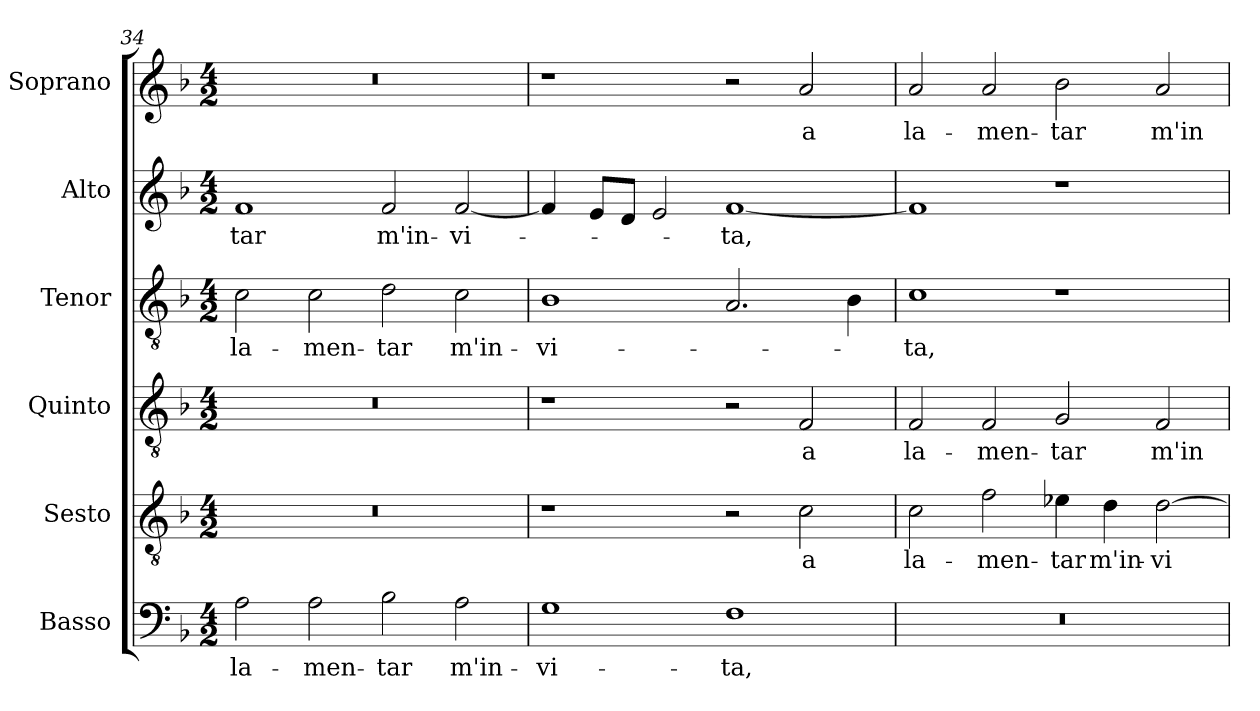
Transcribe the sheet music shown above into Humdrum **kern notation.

**kern	**text	**kern	**text	**kern	**text	**kern	**text	**kern	**text	**kern	**text
*part6	*part6	*part5	*part5	*part4	*part4	*part3	*part3	*part2	*part2	*part1	*part1
*staff6	*staff6	*staff5	*staff5	*staff4	*staff4	*staff3	*staff3	*staff2	*staff2	*staff1	*staff1
*I"Basso	*	*I"Sesto	*	*I"Quinto	*	*I"Tenor	*	*I"Alto	*	*I"Soprano	*
*	*	*I'T.	*	*I'T.	*	*I'T.	*	*I'A.	*	*I'Sop.	*
!!LO:LB:g=z
*clefF4	*	*clefGv2	*	*clefGv2	*	*clefGv2	*	*clefG2	*	*clefG2	*
*	*	*ITrd7c12	*	*ITrd7c12	*	*ITrd7c12	*	*	*	*	*
*k[b-]	*	*k[b-]	*	*k[b-]	*	*k[b-]	*	*k[b-]	*	*k[b-]	*
*F:	*	*F:	*	*F:	*	*F:	*	*F:	*	*F:	*
*M4/2	*	*M4/2	*	*M4/2	*	*M4/2	*	*M4/2	*	*M4/2	*
=34	=34	=34	=34	=34	=34	=34	=34	=34	=34	=34	=34
!	!LO:LY:b:color=#000000	!LO:N:vis=1	!	!LO:N:vis=1	!	!	!	!	!	!	!
!	!	!	!	!	!	!	!LO:LY:b:color=#000000	!	!	!	!
!	!	!	!	!	!	!	!	!	!LO:LY:b:color=#000000	!LO:N:vis=1	!
2Ai\	la-	0r	.	0r	.	2Ci\	la-	1fi	-tar	0r	.
!	!LO:LY:b:color=#000000	!	!	!	!	!	!	!	!	!	!
!	!	!	!	!	!	!	!LO:LY:b:color=#000000	!	!	!	!
2Ai\	-men-	.	.	.	.	2Ci\	-men-	.	.	.	.
!	!LO:LY:b:color=#000000	!	!	!	!	!	!	!	!	!	!
!	!	!	!	!	!	!	!LO:LY:b:color=#000000	!	!	!	!
!	!	!	!	!	!	!	!	!	!LO:LY:b:color=#000000	!	!
2B-i\	-tar	.	.	.	.	2Di\	-tar	2fi/	m'in-	.	.
!	!LO:LY:b:color=#000000	!	!	!	!	!	!	!	!	!	!
!	!	!	!	!	!	!	!LO:LY:b:color=#000000	!	!	!	!
!	!	!	!	!	!	!	!	!	!LO:LY:b:color=#000000	!	!
2Ai\	m'in-	.	.	.	.	2Ci\	m'in-	[2fi/	-vi-	.	.
=35	=35	=35	=35	=35	=35	=35	=35	=35	=35	=35	=35
!	!LO:LY:b:color=#000000	!	!	!	!	!	!	!	!	!	!
!	!	!	!	!	!	!	!LO:LY:b:color=#000000	!	!	!	!
1Gi	-vi-	1r	.	1r	.	1BB-i	-vi-	4fi/]	.	1r	.
.	.	.	.	.	.	.	.	8ei/L	.	.	.
.	.	.	.	.	.	.	.	8di/J	.	.	.
.	.	.	.	.	.	.	.	2ei/	.	.	.
!	!LO:LY:b:color=#000000	!	!	!	!	!	!	!	!	!	!
!	!	!	!	!	!	!	!	!	!LO:LY:b:color=#000000	!	!
1Fi	-ta,	2r	.	2r	.	2.AAi/	.	[1fi	-ta,	2r	.
!	!	!	!LO:LY:b:color=#000000	!	!	!	!	!	!	!	!
!	!	!	!	!	!LO:LY:b:color=#000000	!	!	!	!	!	!
!	!	!	!	!	!	!	!	!	!	!	!LO:LY:b:color=#000000
.	.	2Ci\	a	2FFi/	a	.	.	.	.	2ai/	a
.	.	.	.	.	.	4BB-i\	.	.	.	.	.
=36	=36	=36	=36	=36	=36	=36	=36	=36	=36	=36	=36
!LO:N:vis=1	!	!	!	!	!	!	!	!	!	!	!
!	!	!	!LO:LY:b:color=#000000	!	!	!	!	!	!	!	!
!	!	!	!	!	!LO:LY:b:color=#000000	!	!	!	!	!	!
!	!	!	!	!	!	!	!LO:LY:b:color=#000000	!	!	!	!
!	!	!	!	!	!	!	!	!	!	!	!LO:LY:b:color=#000000
0r	.	2Ci\	la-	2FFi/	la-	1Ci	-ta,	1fi]	.	2ai/	la-
!	!	!	!LO:LY:b:color=#000000	!	!	!	!	!	!	!	!
!	!	!	!	!	!LO:LY:b:color=#000000	!	!	!	!	!	!
!	!	!	!	!	!	!	!	!	!	!	!LO:LY:b:color=#000000
.	.	2Fi\	-men-	2FFi/	-men-	.	.	.	.	2ai/	-men-
!	!	!	!LO:LY:b:color=#000000	!	!	!	!	!	!	!	!
!	!	!	!	!	!LO:LY:b:color=#000000	!	!	!	!	!	!
!	!	!	!	!	!	!	!	!	!	!	!LO:LY:b:color=#000000
.	.	4E-Xi\	-tar	2GGi/	-tar	1r	.	1r	.	2b-i\	-tar
!	!	!	!LO:LY:b:color=#000000	!	!	!	!	!	!	!	!
.	.	4Di\	m'in-	.	.	.	.	.	.	.	.
!	!	!	!LO:LY:b:color=#000000	!	!	!	!	!	!	!	!
!	!	!	!	!	!LO:LY:b:color=#000000	!	!	!	!	!	!
!	!	!	!	!	!	!	!	!	!	!	!LO:LY:b:color=#000000
.	.	[2Di\	-vi-	2FFi/	m'in-	.	.	.	.	2ai/	m'in-
=	=	=	=	=	=	=	=	=	=	=	=
*-	*-	*-	*-	*-	*-	*-	*-	*-	*-	*-	*-
